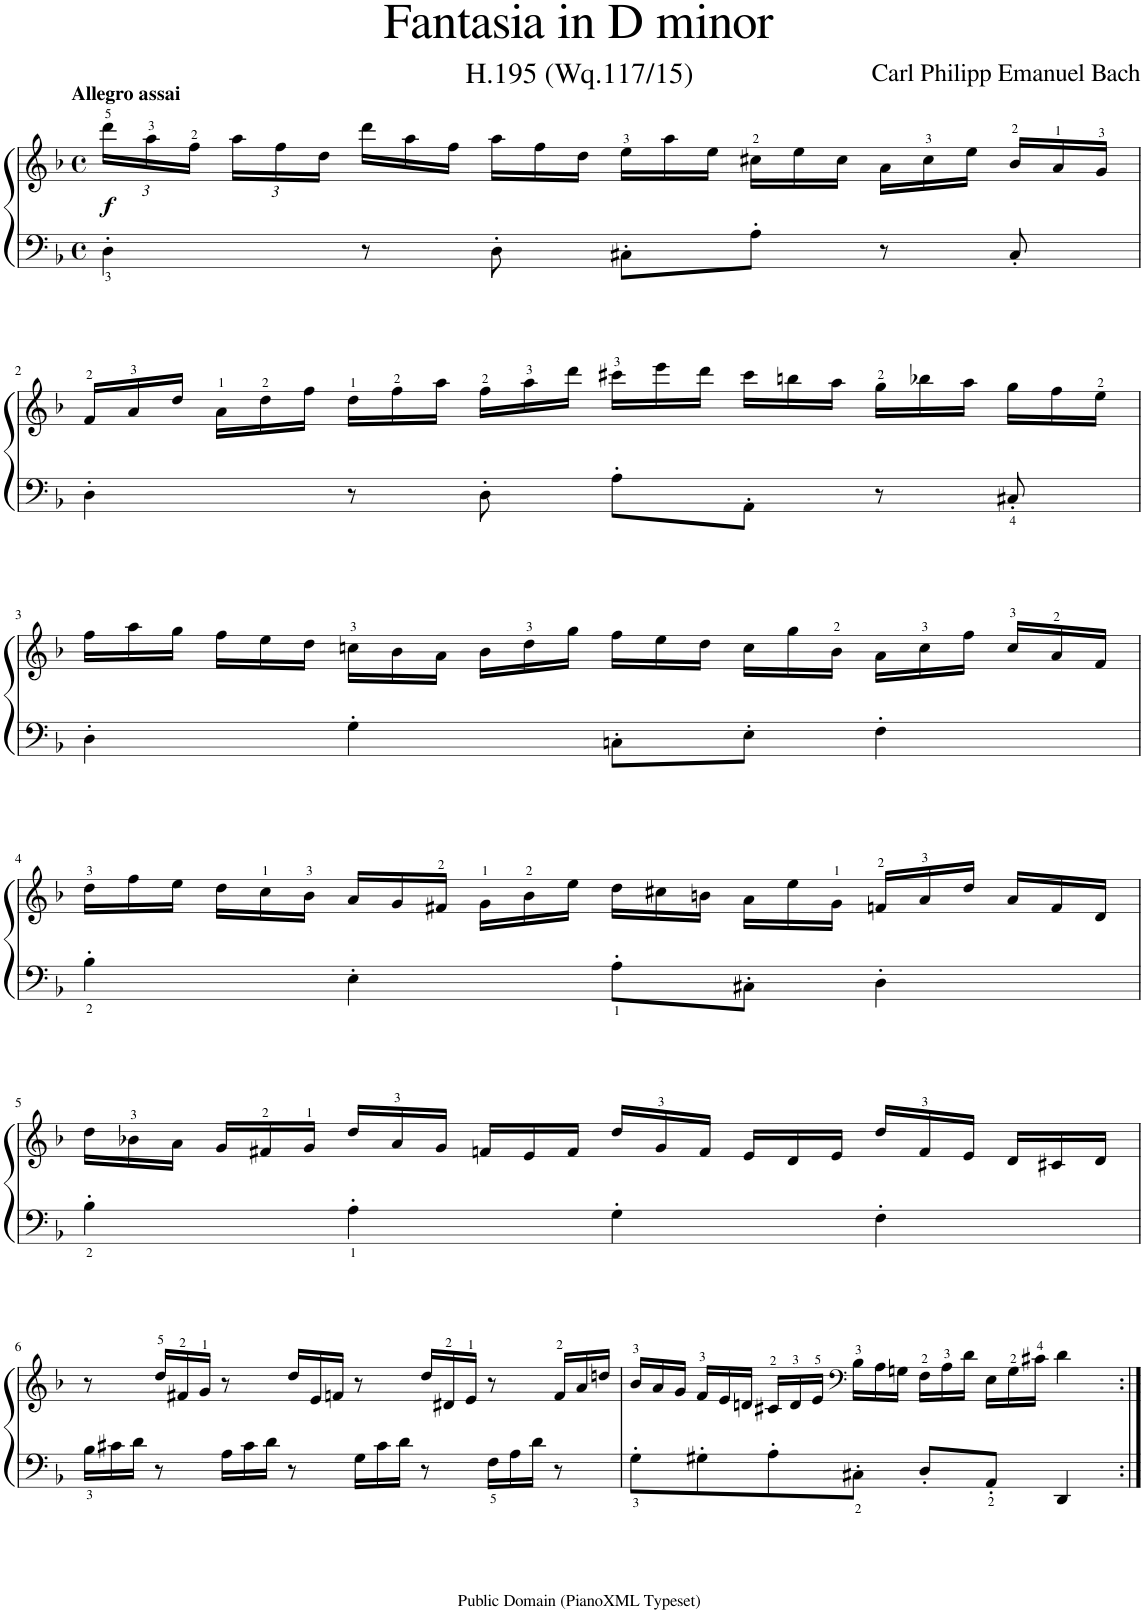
**kern	**kern	**dynam
*part1	*part1	*part1
*staff2	*staff1	*staff1/2
*I"Piano	*	*
*I'Pno.	*	*
*clefF4	*clefG2	*
*k[b-]	*k[b-]	*
*M4/4	*M4/4	*
*met(c)	*met(c)	*
*	*Xbrackettup	*
=1	=1	=1
!	!LO:TX:a:B:t=Allegro assai	!
!	!	!LO:DY:b
4D'\	24ddd\LL	f
.	24aa\	.
.	24ff\JJ	.
.	24aa\LL	.
.	24ff\	.
.	24dd\JJ	.
8r	24ddd\LL	.
.	24aa\	.
.	24ff\JJ	.
8D'\	24aa\LL	.
.	24ff\	.
.	24dd\JJ	.
8C#X'\L	24ee\LL	.
.	24aa\	.
.	24ee\JJ	.
8A'\J	24cc#X\LL	.
.	24ee\	.
.	24cc#\JJ	.
8r	24a\LL	.
.	24cc#\	.
.	24ee\JJ	.
8C#'/	24b-/LL	.
.	24a/	.
.	24g/JJ	.
!!LO:LB:g=z
=2	=2	=2
4D'\	24f/LL	.
.	24a/	.
.	24dd/JJ	.
.	24a\LL	.
.	24dd\	.
.	24ff\JJ	.
8r	24dd\LL	.
.	24ff\	.
.	24aa\JJ	.
8D'\	24ff\LL	.
.	24aa\	.
.	24ddd\JJ	.
8A'\L	24ccc#X\LL	.
.	24eee\	.
.	24ddd\JJ	.
8AA'\J	24ccc#\LL	.
.	24bbn\	.
.	24aa\JJ	.
8r	24gg\LL	.
.	24bb-X\	.
.	24aa\JJ	.
8C#X'/	24gg\LL	.
.	24ff\	.
.	24ee\JJ	.
!!LO:LB:g=z
=3	=3	=3
4D'\	24ff\LL	.
.	24aa\	.
.	24gg\JJ	.
.	24ff\LL	.
.	24ee\	.
.	24dd\JJ	.
4G'\	24ccn\LL	.
.	24b-\	.
.	24a\JJ	.
.	24b-\LL	.
.	24dd\	.
.	24gg\JJ	.
8Cn'\L	24ff\LL	.
.	24ee\	.
.	24dd\JJ	.
8E'\J	24cc\LL	.
.	24gg\	.
.	24b-\JJ	.
4F'\	24a\LL	.
.	24cc\	.
.	24ff\JJ	.
.	24cc/LL	.
.	24a/	.
.	24f/JJ	.
!!LO:LB:g=z
=4	=4	=4
4B-'\	24dd\LL	.
.	24ff\	.
.	24ee\JJ	.
.	24dd\LL	.
.	24cc\	.
.	24b-\JJ	.
4E'\	24a/LL	.
.	24g/	.
.	24f#X/JJ	.
.	24g\LL	.
.	24b-\	.
.	24ee\JJ	.
8A'\L	24dd\LL	.
.	24cc#X\	.
.	24bn\JJ	.
8C#X'\J	24a\LL	.
.	24ee\	.
.	24g\JJ	.
4D'\	24fn/LL	.
.	24a/	.
.	24dd/JJ	.
.	24a/LL	.
.	24f/	.
.	24d/JJ	.
!!LO:LB:g=z
=5	=5	=5
4B-'\	24dd\LL	.
.	24b-X\	.
.	24a\JJ	.
.	24g/LL	.
.	24f#X/	.
.	24g/JJ	.
4A'\	24dd/LL	.
.	24a/	.
.	24g/JJ	.
.	24fn/LL	.
.	24e/	.
.	24f/JJ	.
4G'\	24dd/LL	.
.	24g/	.
.	24f/JJ	.
.	24e/LL	.
.	24d/	.
.	24e/JJ	.
4F'\	24dd/LL	.
.	24f/	.
.	24e/JJ	.
.	24d/LL	.
.	24c#X/	.
.	24d/JJ	.
!!LO:LB:g=z
=6	=6	=6
*Xbrackettup	*	*
24B-\LL	8r	.
24c#X\	.	.
24d\JJ	.	.
8r	24dd/LL	.
.	24f#X/	.
.	24g/JJ	.
24A\LL	8r	.
24c#\	.	.
24d\JJ	.	.
8r	24dd/LL	.
.	24e/	.
.	24fn/JJ	.
24G\LL	8r	.
24c#\	.	.
24d\JJ	.	.
8r	24dd/LL	.
.	24d#X/	.
.	24e/JJ	.
24F\LL	8r	.
24A\	.	.
24d\JJ	.	.
8r	24f/LL	.
.	24a/	.
.	24ddn/JJ	.
=7	=7	=7
8G'\L	24b-/LL	.
.	24a/	.
.	24g/JJ	.
8G#X'\	24f/LL	.
.	24e/	.
.	24dn/JJ	.
8A'\	24c#X/LL	.
.	24d/	.
.	24e/JJ	.
*	*clefF4	*
8C#X'\J	24B-\LL	.
.	24A\	.
.	24Gn\JJ	.
8D'/L	24F\LL	.
.	24A\	.
.	24d\JJ	.
8AA'/J	24E\LL	.
.	24G\	.
.	24c#X\JJ	.
4DD/	4d\	.
=:|!	=:|!	=:|!
*-	*-	*-
